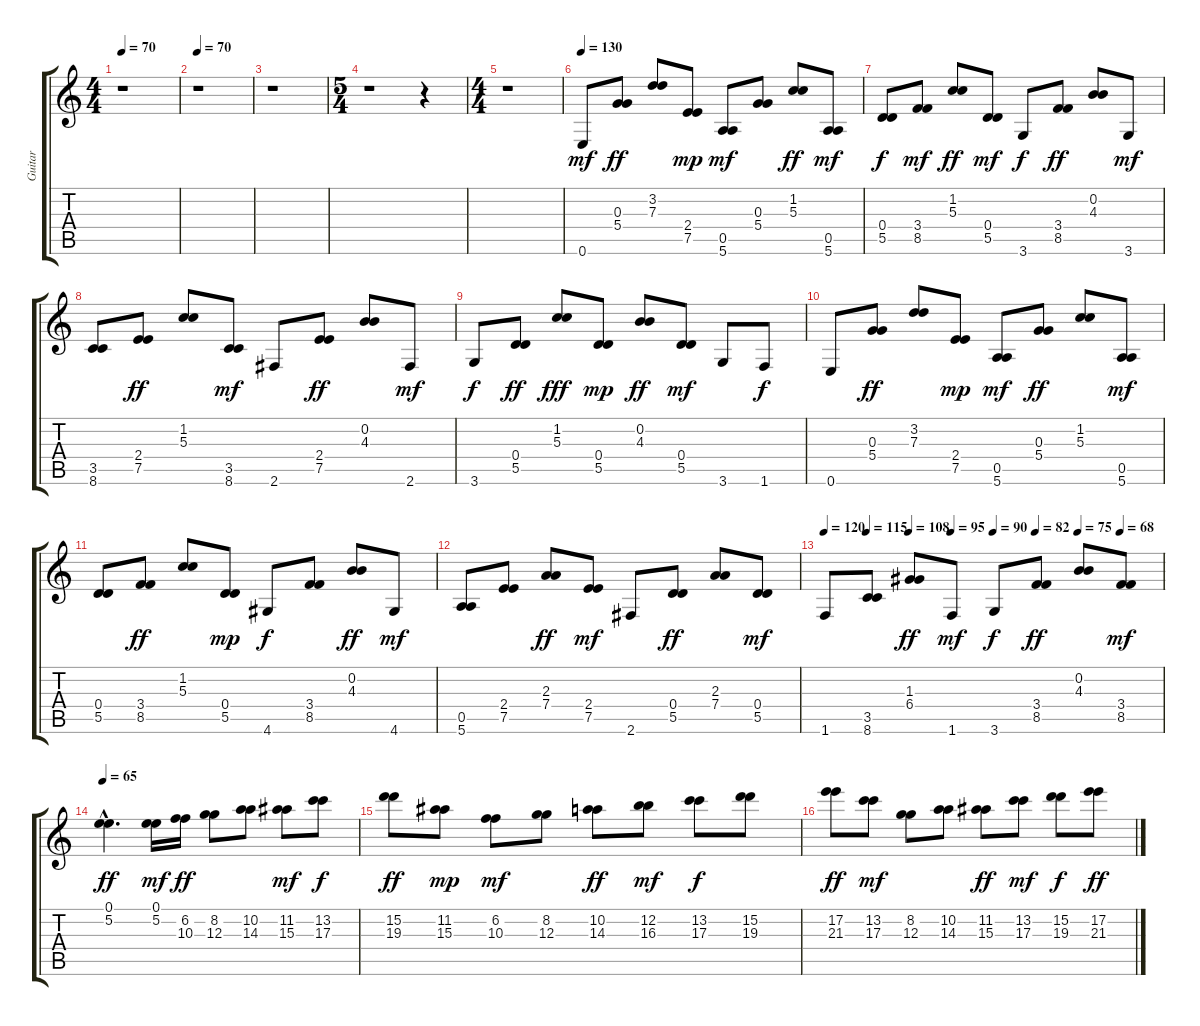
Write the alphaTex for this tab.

\track ("Guitar" "Guitar") {instrument overdrivenguitar}
\staff {score tabs}
\tuning (E4 B3 G3 D3 A2 E2) {hide}
\ts (4 4)
\tempo 70
\clef g2
\ks c
r.1{dy mf} |
\tempo 70
r.1 |
r.1 |
\ts (5 4)
r.1 r.4 |
\ts (4 4)
r.1 |
\tempo 130
0.6.8 (0.3 5.4).8{dy ff} (3.2 7.3).8 (2.4 7.5).8{dy mp} (0.5 5.6).8{dy mf} (0.3 5.4).8 (1.2 5.3).8{dy ff} (0.5 5.6).8{dy mf} |
(0.4 5.5).8{dy f} (3.4 8.5).8{dy mf} (1.2 5.3).8{dy ff} (0.4 5.5).8{dy mf} 3.6.8{dy f} (3.4 8.5).8{dy ff} (0.2 4.3).8 3.6.8{dy mf} |
(3.5 8.6).8 (2.4 7.5).8{dy ff} (1.2 5.3).8 (3.5 8.6).8{dy mf} 2.6.8 (2.4 7.5).8{dy ff} (0.2 4.3).8 2.6.8{dy mf} |
3.6.8{dy f} (0.4 5.5).8{dy ff} (1.2 5.3).8{dy fff} (0.4 5.5).8{dy mp} (0.2 4.3).8{dy ff} (0.4 5.5).8{dy mf} 3.6.8 1.6.8{dy f} |
0.6.8 (0.3 5.4).8{dy ff} (3.2 7.3).8 (2.4 7.5).8{dy mp} (0.5 5.6).8{dy mf} (0.3 5.4).8{dy ff} (1.2 5.3).8 (0.5 5.6).8{dy mf} |
(0.4 5.5).8 (3.4 8.5).8{dy ff} (1.2 5.3).8 (0.4 5.5).8{dy mp} 4.6.8{dy f} (3.4 8.5).8 (0.2 4.3).8{dy ff} 4.6.8{dy mf} |
(0.5 5.6).8 (2.4 7.5).8 (2.3 7.4).8{dy ff} (2.4 7.5).8{dy mf} 2.6.8 (0.4 5.5).8{dy ff} (2.3 7.4).8 (0.4 5.5).8{dy mf} |
\tempo 120
\tempo (115 0.125)
\tempo (108 0.25)
\tempo (95 0.375)
\tempo (90 0.5)
\tempo (82 0.625)
\tempo (75 0.75)
\tempo (68 0.875)
1.6.8 (3.5 8.6).8 (1.3 6.4).8{dy ff} 1.6.8{dy mf} 3.6.8{dy f} (3.4 8.5).8{dy ff} (0.2 4.3).8 (3.4 8.5).8{dy mf} |
\tempo 65
(0.1{hac} 5.2{hac}).4{d dy ff} (0.1 5.2).16{dy mf} (6.2 10.3).16{dy ff} (8.2 12.3).8 (10.2 14.3).8 (11.2 15.3).8{dy mf} (13.2 17.3).8{dy f} |
(15.2 19.3).8{dy ff} (11.2 15.3).8{dy mp} (6.2 10.3).8{dy mf} (8.2 12.3).8 (10.2 14.3).8{dy ff} (12.2 16.3).8{dy mf} (13.2 17.3).8{dy f} (15.2 19.3).8 |
(17.2 21.3).8{dy ff} (13.2 17.3).8{dy mf} (8.2 12.3).8 (10.2 14.3).8 (11.2 15.3).8{dy ff} (13.2 17.3).8{dy mf} (15.2 19.3).8{dy f} (17.2 21.3).8{dy ff}
